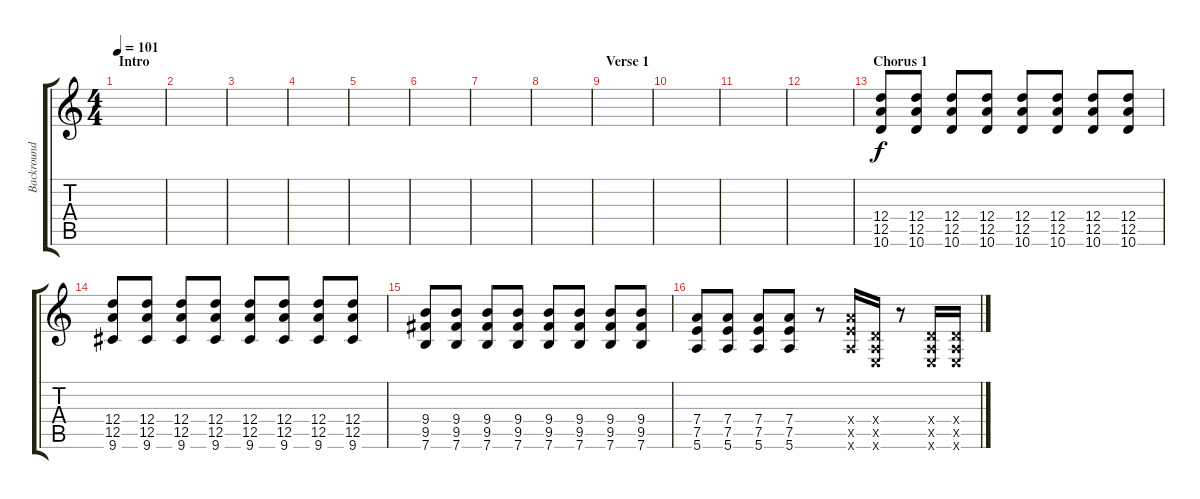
\track ("Backround Rhythm Guitar" "Backround ") {instrument electricguitarmuted}
\staff {score tabs}
\tuning (E4 B3 G3 D3 A2 E2) {hide}
\ts (4 4)
\section ("" "Intro")
\tempo 101
\clef g2
\ks c
|
|
|
|
|
|
|
|
\section ("" "Verse 1")
|
|
|
|
\section ("" "Chorus 1")
(12.4 12.5 10.6).8 (12.4 12.5 10.6).8 (12.4 12.5 10.6).8 (12.4 12.5 10.6).8 (12.4 12.5 10.6).8 (12.4 12.5 10.6).8 (12.4 12.5 10.6).8 (12.4 12.5 10.6).8 |
(12.4 12.5 9.6).8 (12.4 12.5 9.6).8 (12.4 12.5 9.6).8 (12.4 12.5 9.6).8 (12.4 12.5 9.6).8 (12.4 12.5 9.6).8 (12.4 12.5 9.6).8 (12.4 12.5 9.6).8 |
(9.4 9.5 7.6).8 (9.4 9.5 7.6).8 (9.4 9.5 7.6).8 (9.4 9.5 7.6).8 (9.4 9.5 7.6).8 (9.4 9.5 7.6).8 (9.4 9.5 7.6).8 (9.4 9.5 7.6).8 |
(7.4 7.5 5.6).8 (7.4 7.5 5.6).8 (7.4 7.5 5.6).8 (7.4 7.5 5.6).8 r.8 (7.4{x} 7.5{x} 5.6{x}).16 (0.4{x} 0.5{x} 0.6{x}).16 r.8 (0.4{x} 0.5{x} 0.6{x}).16 (0.4{x} 0.5{x} 0.6{x}).16
